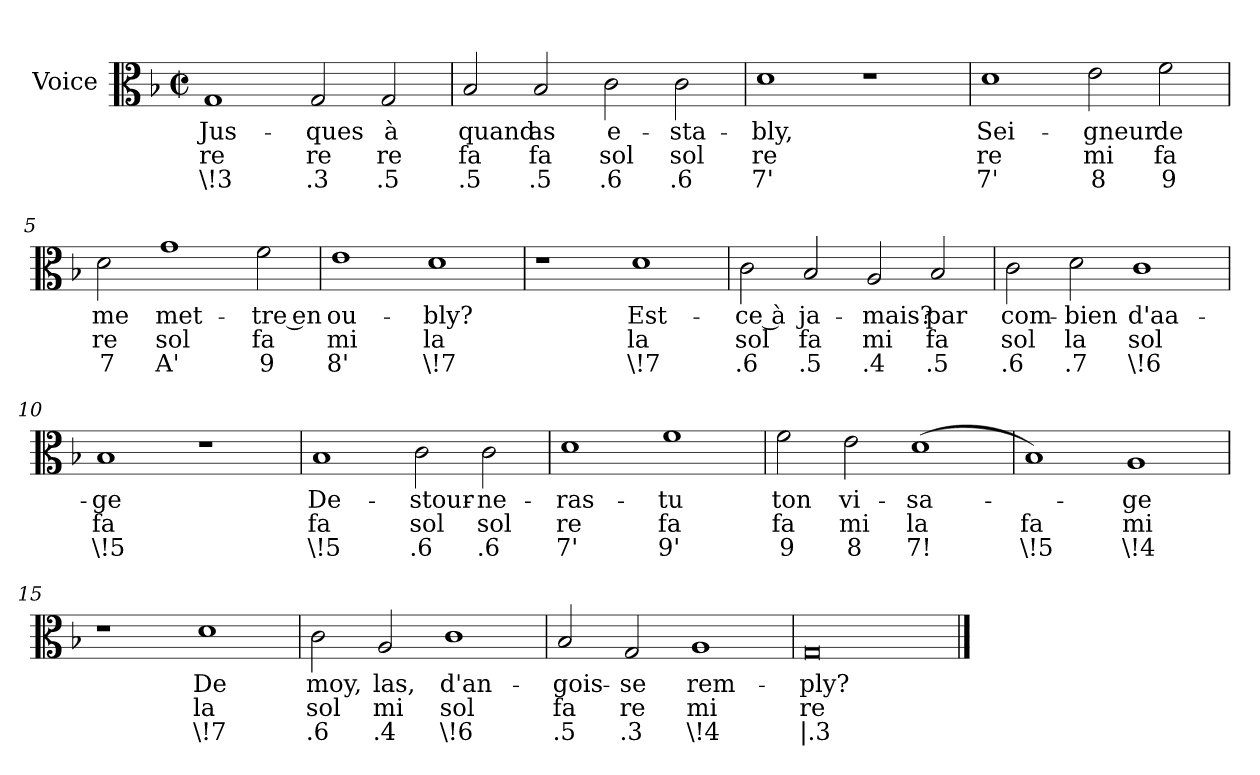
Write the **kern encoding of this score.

**kern	**text	**text	**text
*part1	*part1	*part1	*part1
*staff1	*staff1	*staff1	*staff1
*I"Voice	*	*	*
*I'Vo.	*	*	*
*clefC3	*	*	*
*k[b-]	*	*	*
*M4/2	*	*	*
*met(c|)	*	*	*
=1	=1	=1	=1
1G	Jus-	re	\!3
2G/	-ques	re	.3
2G/	à	re	.5
=2	=2	=2	=2
2B-/	quand	fa	.5
2B-/	as	fa	.5
2c\	e-	sol	.6
2c\	-sta-	sol	.6
=3	=3	=3	=3
1d	-bly,	re	7'
1r	.	.	.
=4	=4	=4	=4
1d	Sei-	re	7'
2e\	-gneur	mi	8
2f\	de	fa	9
=5	=5	=5	=5
2d\	me	re	7
1g	met-	sol	A'
2f\	-tre en	fa	9
=6	=6	=6	=6
1e	ou-	mi	8'
1d	-bly?	la	\!7
=7	=7	=7	=7
1r	.	.	.
1d	Est-	la	\!7
=8	=8	=8	=8
2c\	-ce à	sol	.6
2B-/	ja-	fa	.5
2A/	-mais?	mi	.4
2B-/	par	fa	.5
=9	=9	=9	=9
2c\	com-	sol	.6
2d\	-bien	la	.7
1c	d'aa-	sol	\!6
=10	=10	=10	=10
1B-	-ge	fa	\!5
1r	.	.	.
=11	=11	=11	=11
1B-	De-	fa	\!5
2c\	-stour-	sol	.6
2c\	-ne-	sol	.6
=12	=12	=12	=12
1d	-ras-	re	7'
1f	-tu	fa	9'
=13	=13	=13	=13
2f\	ton	fa	9
2e\	vi-	mi	8
(1d	-sa-	la	7!
=14	=14	=14	=14
1B-)	.	fa	\!5
1A	-ge	mi	\!4
=15	=15	=15	=15
1r	.	.	.
1d	De	la	\!7
=16	=16	=16	=16
2c\	moy,	sol	.6
2A/	las,	mi	.4
1c	d'an-	sol	\!6
=17	=17	=17	=17
2B-/	-gois-	fa	.5
2G/	-se	re	.3
1A	rem-	mi	\!4
=18	=18	=18	=18
0G	-ply?	re	|.3
==	==	==	==
*-	*-	*-	*-
